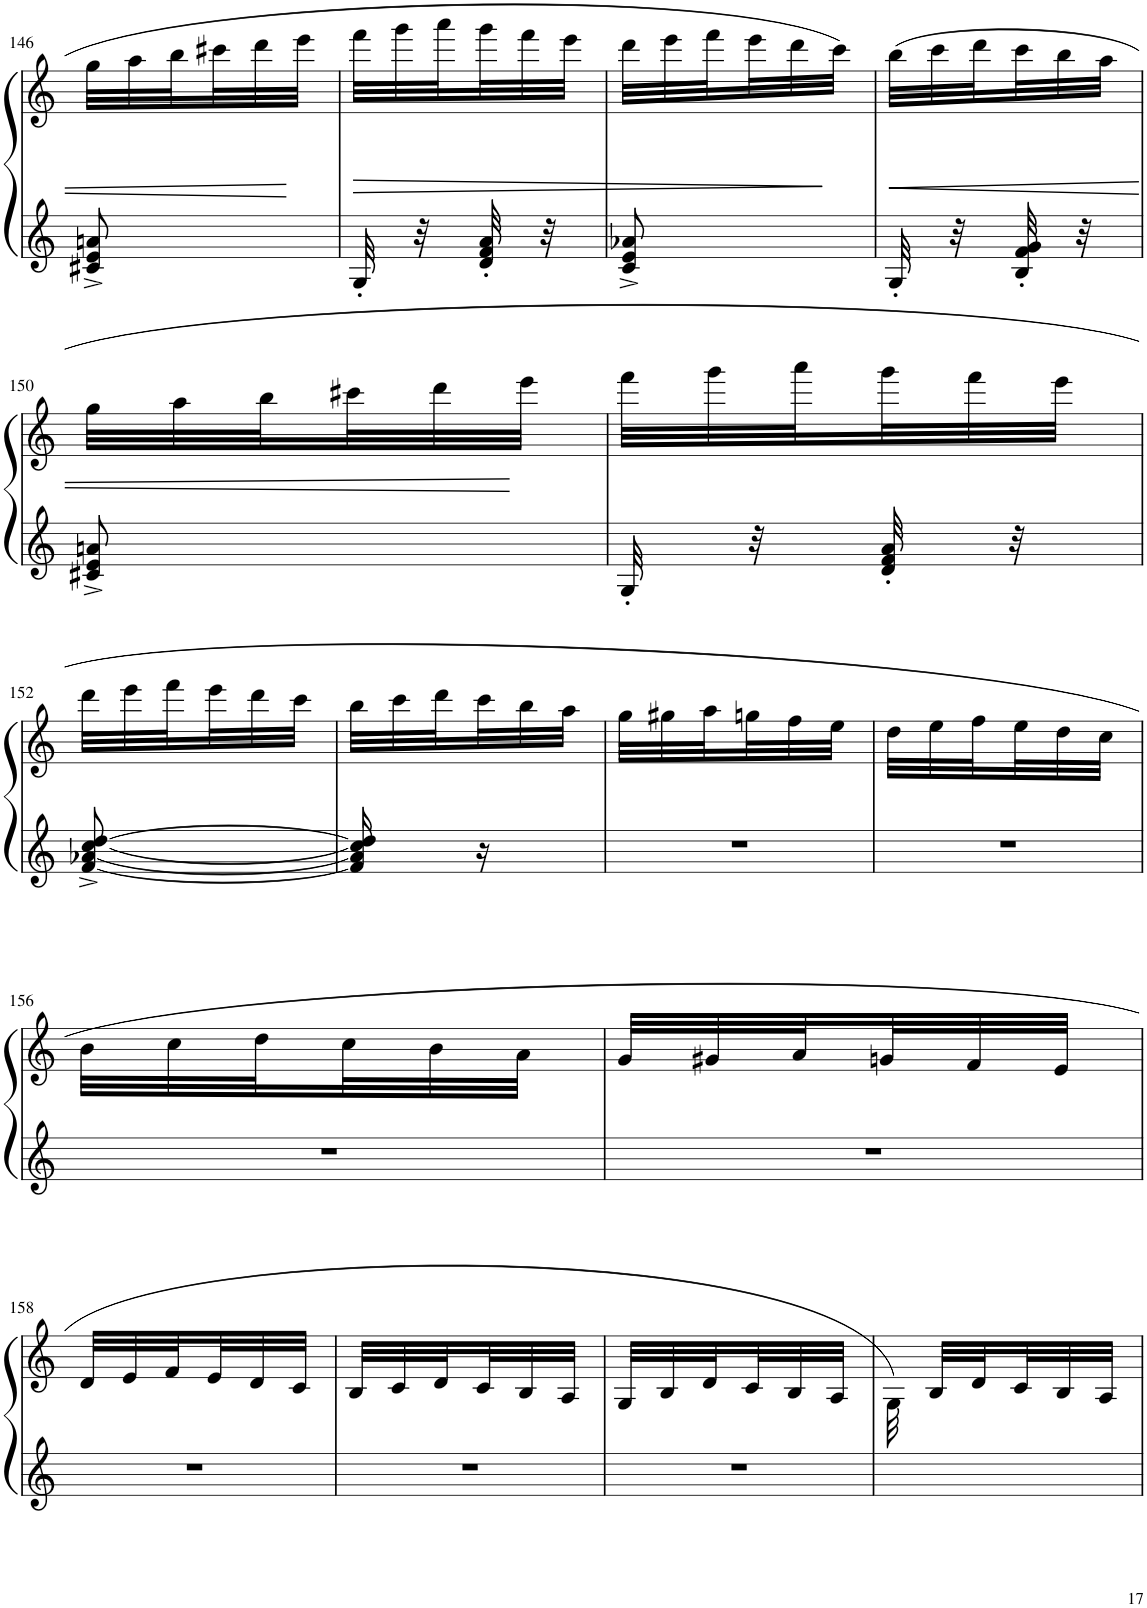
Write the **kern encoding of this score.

**kern	**kern	**dynam
*part1	*part1	*part1
*staff2	*staff1	*staff1/2
*I"Piano	*	*
*I'Pno	*	*
!!LO:PB:g=z
*clefG2	*clefG2	*
*k[]	*k[]	*
*M2/16	*M2/16	*
*	*Xtuplet	*
=146	=146	=146
8c#X/^ 8e/^ 8an/^	48gg\LLL	.
.	48aa\	.
.	48bb\	.
.	48ccc#X\	.
.	48ddd\	.
.	48eee\JJJ	.
=147	=147	=147
!	!	!LO:HP:b
32G'/	48fff\LLL	>
.	48ggg\	.
32r	.	.
.	48aaa\	.
32d/' 32f/' 32a/'	48ggg\	.
.	48fff\	.
32r	.	.
.	48eee\JJJ	.
=148	=148	=148
8c/^ 8e/^ 8a-X/^	48ddd\LLL	.
.	48eee\	.
.	48fff\	.
.	48eee\	.
.	48ddd\	.
.	48ccc\JJJ	]
=149	=149	=149
!	!	!LO:HP:b
32G'/	(48bb\LLL	<
.	48ccc\	.
32r	.	.
.	48ddd\	.
32B/' 32f/' 32g/'	48ccc\	.
.	48bb\	.
32r	.	.
.	48aa\JJJ	.
!!LO:LB:g=z
=150	=150	=150
8c#X/^ 8e/^ 8an/^	48gg\LLL	.
.	48aa\	.
.	48bb\	.
.	48ccc#X\	.
.	48ddd\	.
.	48eee\JJJ	[
=151	=151	=151
32G'/	48fff\LLL	.
.	48ggg\	.
32r	.	.
.	48aaa\	.
32d/' 32f/' 32a/'	48ggg\	.
.	48fff\	.
32r	.	.
.	48eee\JJJ	.
!!LO:LB:g=z
=152	=152	=152
[8f/^ [8a-X/^ [<8cc/^ [>8dd/^	48ddd\LLL	.
.	48eee\	.
.	48fff\	.
.	48eee\	.
.	48ddd\	.
.	48ccc\JJJ	.
=153	=153	=153
16f/] 16a-/] 16cc/] 16dd/]	48bb\LLL	.
.	48ccc\	.
.	48ddd\	.
16r	48ccc\	.
.	48bb\	.
.	48aa\JJJ	.
=154	=154	=154
8r	48gg\LLL	.
.	48gg#X\	.
.	48aa\	.
.	48ggn\	.
.	48ff\	.
.	48ee\JJJ	.
=155	=155	=155
8r	48dd\LLL	.
.	48ee\	.
.	48ff\	.
.	48ee\	.
.	48dd\	.
.	48cc\JJJ	.
!!LO:LB:g=z
=156	=156	=156
8r	48b\LLL	.
.	48cc\	.
.	48dd\	.
.	48cc\	.
.	48b\	.
.	48a\JJJ	.
=157	=157	=157
8r	48g/LLL	.
.	48g#X/	.
.	48a/	.
.	48gn/	.
.	48f/	.
.	48e/JJJ	.
!!LO:LB:g=z
=158	=158	=158
8r	48d/LLL	.
.	48e/	.
.	48f/	.
.	48e/	.
.	48d/	.
.	48c/JJJ	.
=159	=159	=159
8r	48B/LLL	.
.	48c/	.
.	48d/	.
.	48c/	.
.	48B/	.
.	48A/JJJ	.
=160	=160	=160
8r	48G/LLL	.
.	48B/	.
.	48d/	.
.	48c/	.
.	48B/	.
.	48A/JJJ	.
=161	=161	=161
8ryy	48G\)	.
.	48B/LLL	.
.	48d/	.
.	48c/	.
.	48B/	.
.	48A/JJJ	.
=	=	=
*-	*-	*-
